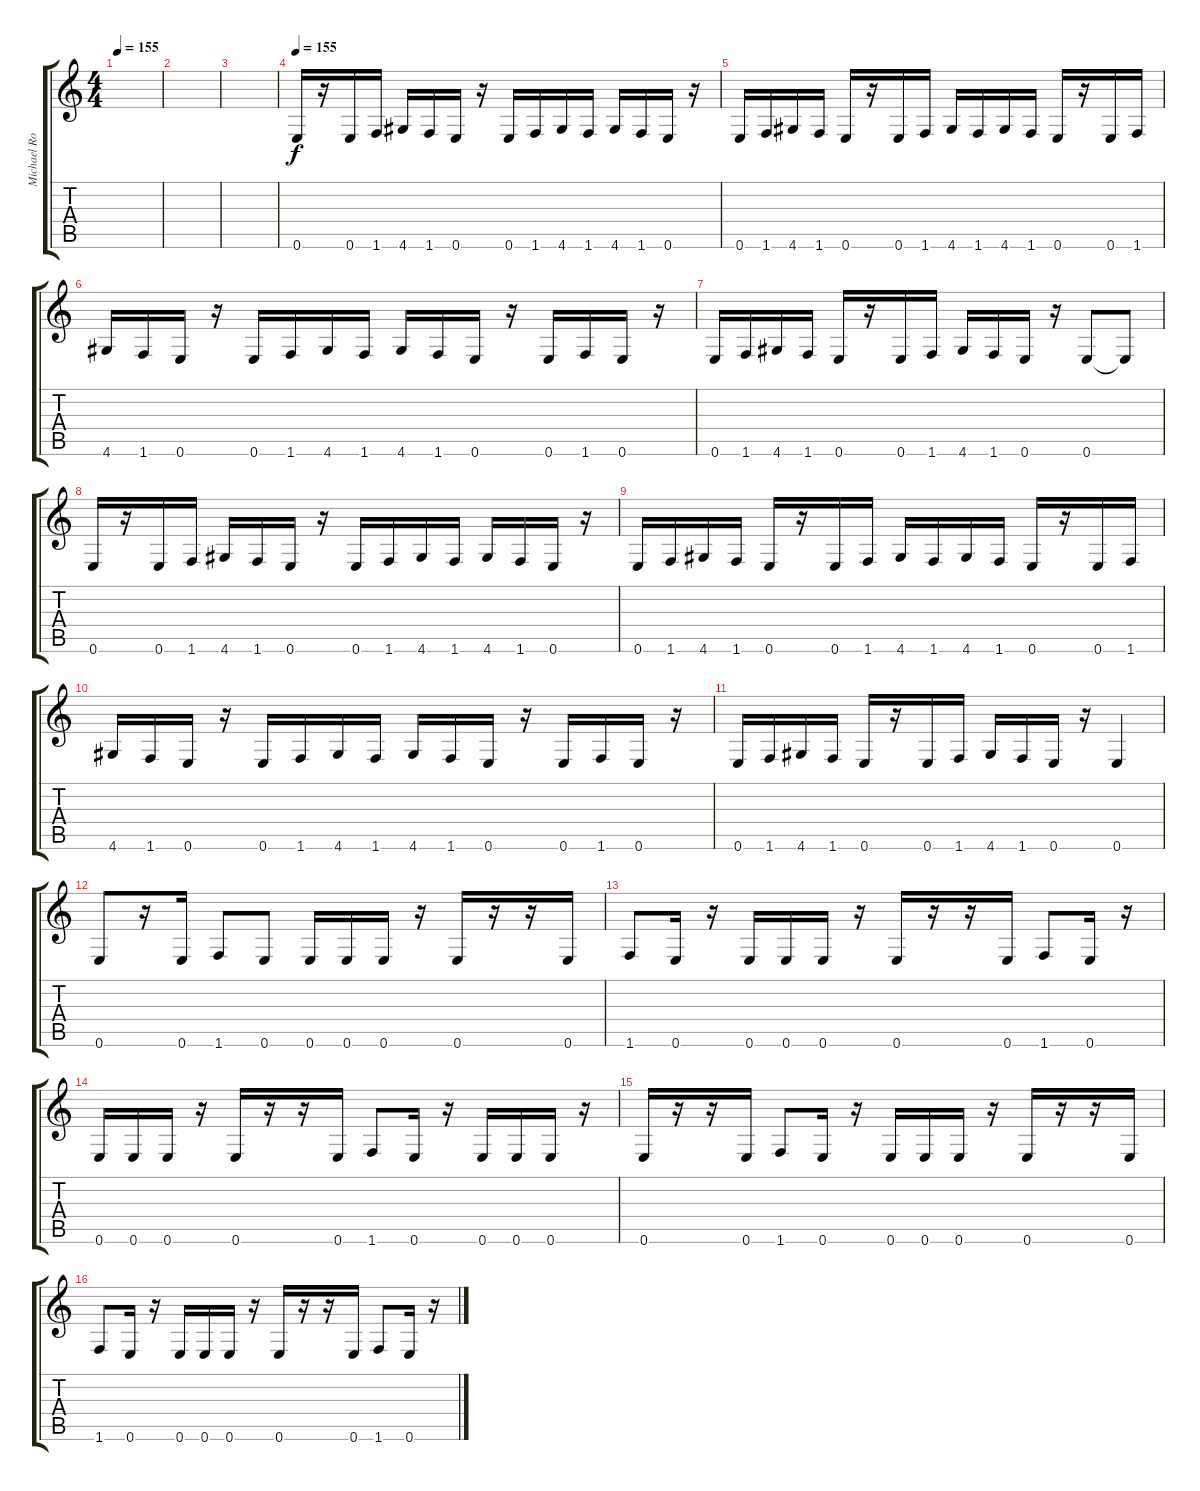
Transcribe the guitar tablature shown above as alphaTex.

\track ("Michael Romeo" "Michael Ro") {instrument distortionguitar}
\staff {score tabs}
\tuning (E4 B3 G3 D3 A2 E2) {hide}
\ts (4 4)
\tempo 155
\tempo 126
\tempo 155
\clef g2
\ks c
|
|
|
\tempo 155
0.6.16 r.16 0.6.16 1.6.16 4.6.16 1.6.16 0.6.16 r.16 0.6.16 1.6.16 4.6.16 1.6.16 4.6.16 1.6.16 0.6.16 r.16 |
0.6.16 1.6.16 4.6.16 1.6.16 0.6.16 r.16 0.6.16 1.6.16 4.6.16 1.6.16 4.6.16 1.6.16 0.6.16 r.16 0.6.16 1.6.16 |
4.6.16 1.6.16 0.6.16 r.16 0.6.16 1.6.16 4.6.16 1.6.16 4.6.16 1.6.16 0.6.16 r.16 0.6.16 1.6.16 0.6.16 r.16 |
0.6.16 1.6.16 4.6.16 1.6.16 0.6.16 r.16 0.6.16 1.6.16 4.6.16 1.6.16 0.6.16 r.16 0.6.8 0.6{t}.8 |
0.6.16 r.16 0.6.16 1.6.16 4.6.16 1.6.16 0.6.16 r.16 0.6.16 1.6.16 4.6.16 1.6.16 4.6.16 1.6.16 0.6.16 r.16 |
0.6.16 1.6.16 4.6.16 1.6.16 0.6.16 r.16 0.6.16 1.6.16 4.6.16 1.6.16 4.6.16 1.6.16 0.6.16 r.16 0.6.16 1.6.16 |
4.6.16 1.6.16 0.6.16 r.16 0.6.16 1.6.16 4.6.16 1.6.16 4.6.16 1.6.16 0.6.16 r.16 0.6.16 1.6.16 0.6.16 r.16 |
0.6.16 1.6.16 4.6.16 1.6.16 0.6.16 r.16 0.6.16 1.6.16 4.6.16 1.6.16 0.6.16 r.16 0.6.4 |
0.6.8 r.16 0.6.16 1.6.8 0.6.8 0.6.16 0.6.16 0.6.16 r.16 0.6.16 r.16 r.16 0.6.16 |
1.6.8 0.6.16 r.16 0.6.16 0.6.16 0.6.16 r.16 0.6.16 r.16 r.16 0.6.16 1.6.8 0.6.16 r.16 |
0.6.16 0.6.16 0.6.16 r.16 0.6.16 r.16 r.16 0.6.16 1.6.8 0.6.16 r.16 0.6.16 0.6.16 0.6.16 r.16 |
0.6.16 r.16 r.16 0.6.16 1.6.8 0.6.16 r.16 0.6.16 0.6.16 0.6.16 r.16 0.6.16 r.16 r.16 0.6.16 |
1.6.8 0.6.16 r.16 0.6.16 0.6.16 0.6.16 r.16 0.6.16 r.16 r.16 0.6.16 1.6.8 0.6.16 r.16
